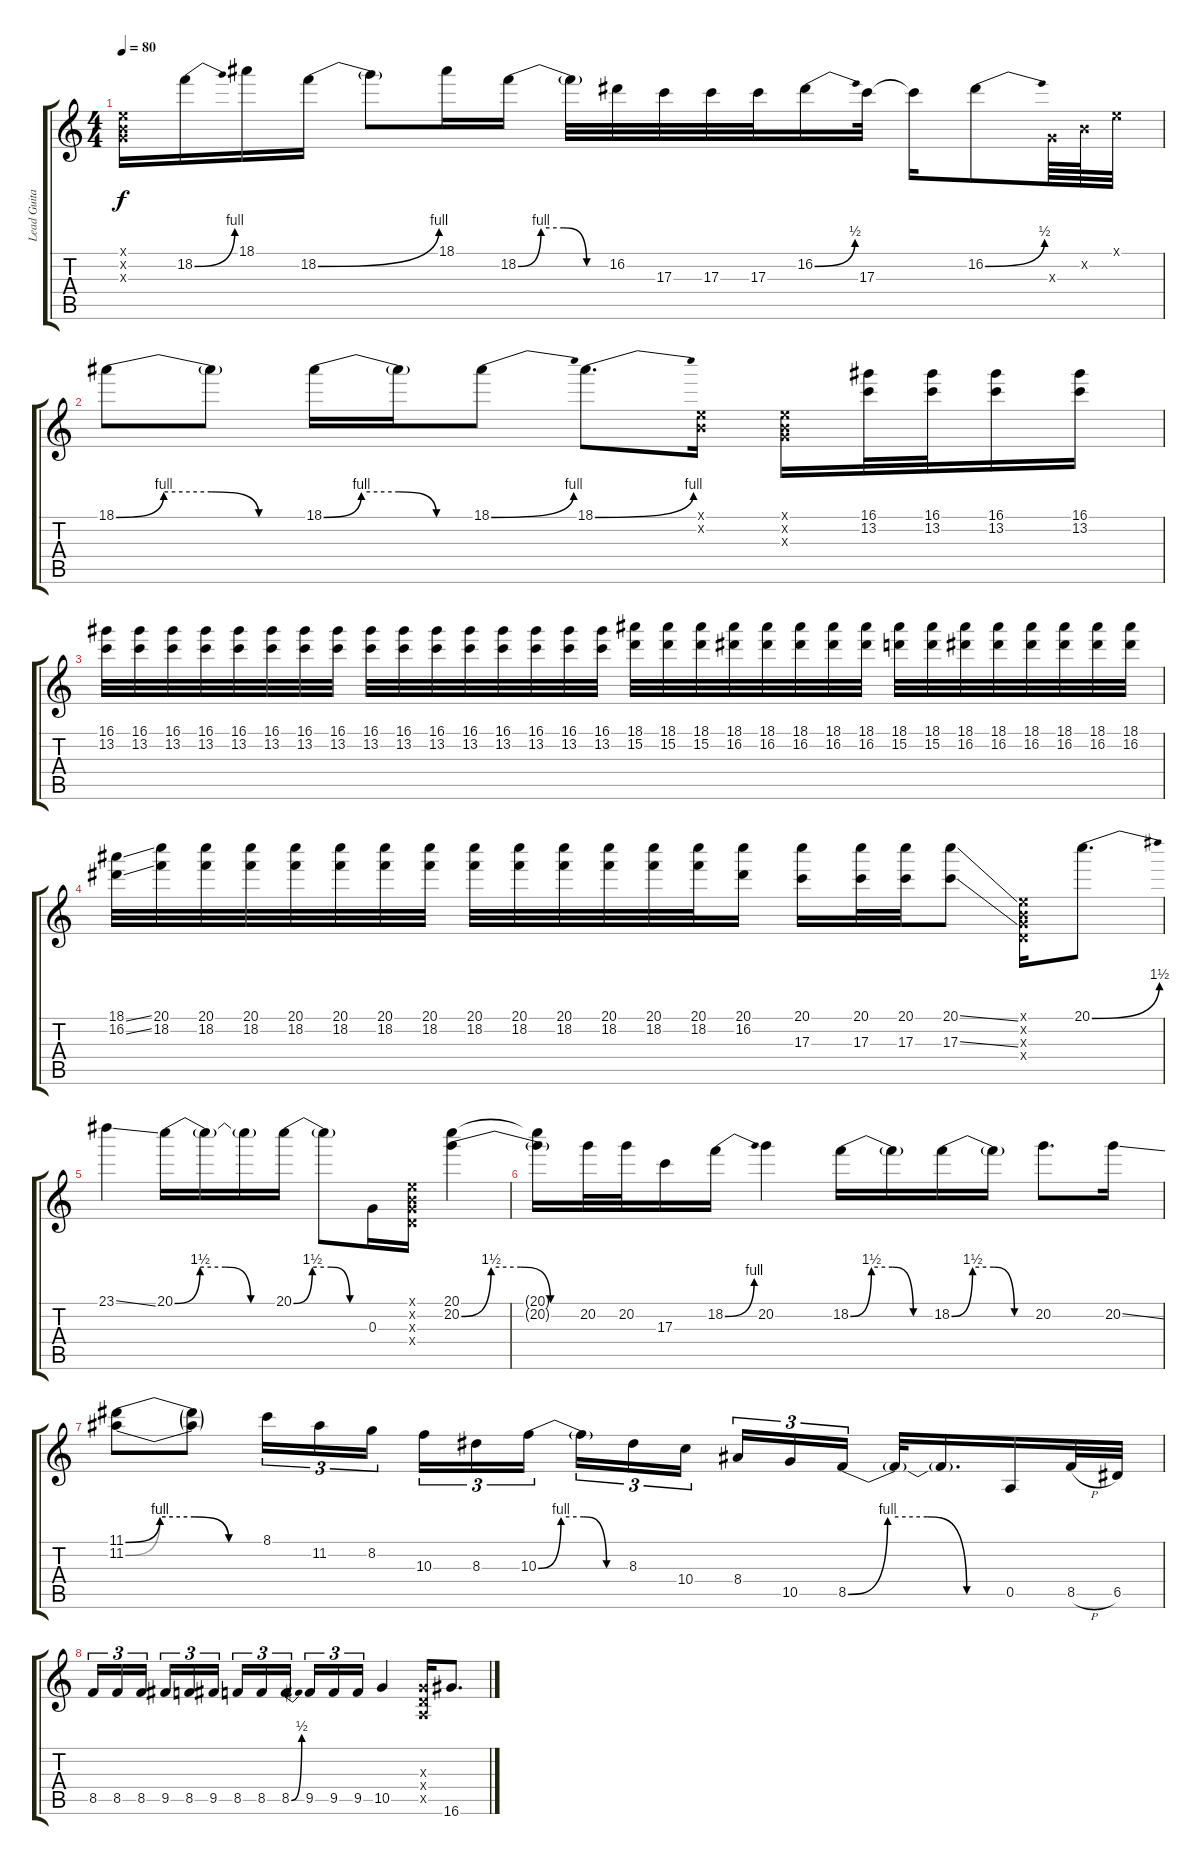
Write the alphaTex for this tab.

\track ("Lead Guitar" "Lead Guita") {instrument distortionguitar}
\staff {score tabs}
\tuning (E4 B3 G3 D3 A2 E2) {hide}
\ts (4 4)
\tempo 80
\clef g2
\ks c
(0.1{x} 0.2{x} 0.3{x}).16{dy f} 18.2{be (bend 0 0 60 4)}.16 18.1.16 18.2{be (bend 0 0 60 4)}.16 18.2{t}.8 18.1.16 18.2{be (custom 0 0 15 4 30 4 45 0 60 0)}.16 18.2{t}.32 16.2.32 17.3.32 17.3.32 17.3.32 16.2{be (bend 0 0 60 2)}.16 17.3.32 17.3{t}.16 16.2{be (bend 0 0 60 2)}.8 0.3{x}.64 0.2{x}.64 0.1{x}.32 |
18.1{be (custom 0 0 15 4 30 4 45 0 60 0)}.8 18.1{t}.8 18.1{be (custom 0 0 15 4 30 4 45 0 60 0)}.16 18.1{t}.16 18.1{be (bend 0 0 60 4)}.8 18.1{be (bend 0 0 60 4)}.8{d} (0.1{x} 0.2{x}).16 (0.1{x} 0.2{x} 0.3{x}).16 (16.1 13.2).32 (16.1 13.2).32 (16.1 13.2).16 (16.1 13.2).16 |
(16.1 13.2).32 (16.1 13.2).32 (16.1 13.2).32 (16.1 13.2).32 (16.1 13.2).32 (16.1 13.2).32 (16.1 13.2).32 (16.1 13.2).32 (16.1 13.2).32 (16.1 13.2).32 (16.1 13.2).32 (16.1 13.2).32 (16.1 13.2).32 (16.1 13.2).32 (16.1 13.2).32 (16.1 13.2).32 (18.1 15.2).32 (18.1 15.2).32 (18.1 15.2).32 (18.1 16.2).32 (18.1 16.2).32 (18.1 16.2).32 (18.1 16.2).32 (18.1 16.2).32 (18.1 15.2).32 (18.1 15.2).32 (18.1 16.2).32 (18.1 16.2).32 (18.1 16.2).32 (18.1 16.2).32 (18.1 16.2).32 (18.1 16.2).32 |
(18.1{ss} 16.2{ss}).32 (20.1 18.2).32 (20.1 18.2).32 (20.1 18.2).32 (20.1 18.2).32 (20.1 18.2).32 (20.1 18.2).32 (20.1 18.2).32 (20.1 18.2).32 (20.1 18.2).32 (20.1 18.2).32 (20.1 18.2).32 (20.1 18.2).32 (20.1 18.2).32 (20.1 16.2).16 (20.1 17.3).16 (20.1 17.3).32 (20.1 17.3).32 (20.1{ss} 17.3{ss}).8 (0.1{x} 0.2{x} 0.3{x} 0.4{x}).16 20.1{be (bend 0 0 60 6)}.8{d} |
23.1{ss}.4 20.1{be (custom 0 0 15 6 30 6 45 0 60 0)}.16 20.1{t}.16 20.1{t}.16 20.1{be (custom 0 0 15 6 30 6 45 0 60 0)}.16 20.1{t}.8 0.3.16 (0.1{x} 0.2{x} 0.3{x} 0.4{x}).16 (20.1 20.2{be (custom 0 0 15 6 30 6 45 0 60 0)}).4 |
(20.1{t} 20.2{t}).16 20.2.32 20.2.32 17.3.16 18.2{be (bend 0 0 60 4)}.16 20.2.4 18.2{be (custom 0 0 15 6 30 6 45 0 60 0)}.16 18.2{t}.16 18.2{be (custom 0 0 15 6 30 6 45 0 60 0)}.16 18.2{t}.16 20.2.8{d} 20.2{ss}.16 |
(11.1{be (custom 0 0 15 4 30 4 45 0 60 0)} 11.2{be (custom 0 0 15 4 30 4 45 0 60 0)}).8 (11.1{t} 11.2{t}).8 8.1.16{tu (3 2)} 11.2.16{tu (3 2)} 8.2.16{tu (3 2) beam splitsecondary} 10.3.16{tu (3 2)} 8.3.16{tu (3 2)} 10.3{be (custom 0 0 15 4 30 4 45 0 60 0)}.16{tu (3 2)} 10.3{t}.16{tu (3 2)} 8.3.16{tu (3 2)} 10.4.16{tu (3 2) beam splitsecondary} 8.4.16{tu (3 2)} 10.5.16{tu (3 2)} 8.5{be (custom 0 0 15 4 30 4 45 0 60 0)}.16{tu (3 2)} 8.5{t}.32 8.5{t}.16{d} 0.5.16 8.5{h}.32 6.5.32 |
8.5.16{tu (3 2)} 8.5.16{tu (3 2)} 8.5.16{tu (3 2) beam splitsecondary} 9.5.16{tu (3 2)} 8.5.16{tu (3 2)} 9.5.16{tu (3 2)} 8.5.16{tu (3 2)} 8.5.16{tu (3 2)} 8.5{be (bend 0 0 60 2)}.16{tu (3 2) beam splitsecondary} 9.5.16{tu (3 2)} 9.5.16{tu (3 2)} 9.5.16{tu (3 2)} 10.5.4 (0.3{x} 0.4{x} 0.5{x}).16 16.6.8{d}
